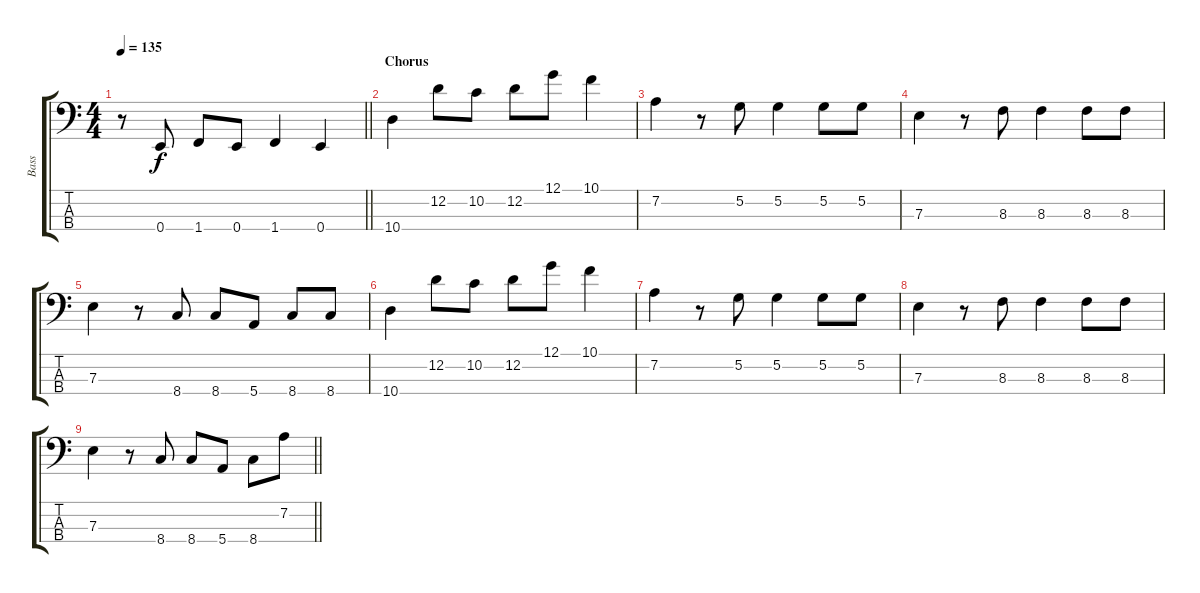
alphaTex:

\track ("Bass" "Bass") {instrument electricbasspick}
\staff {score tabs}
\tuning (G2 D2 A1 E1) {hide}
\ts (4 4)
\tempo 135
\clef f4
\barLineRight lightlight
\ks c
r.8{dy f} 0.4.8 1.4.8 0.4.8 1.4.4 0.4.4 |
\section ("" "Chorus")
10.4.4 12.2.8 10.2.8 12.2.8 12.1.8 10.1.4 |
7.2.4 r.8 5.2.8 5.2.4 5.2.8 5.2.8 |
7.3.4 r.8 8.3.8 8.3.4 8.3.8 8.3.8 |
7.3.4 r.8 8.4.8 8.4.8 5.4.8 8.4.8 8.4.8 |
10.4.4 12.2.8 10.2.8 12.2.8 12.1.8 10.1.4 |
7.2.4 r.8 5.2.8 5.2.4 5.2.8 5.2.8 |
7.3.4 r.8 8.3.8 8.3.4 8.3.8 8.3.8 |
\barLineRight lightlight
7.3.4 r.8 8.4.8 8.4.8 5.4.8 8.4.8 7.2.8
